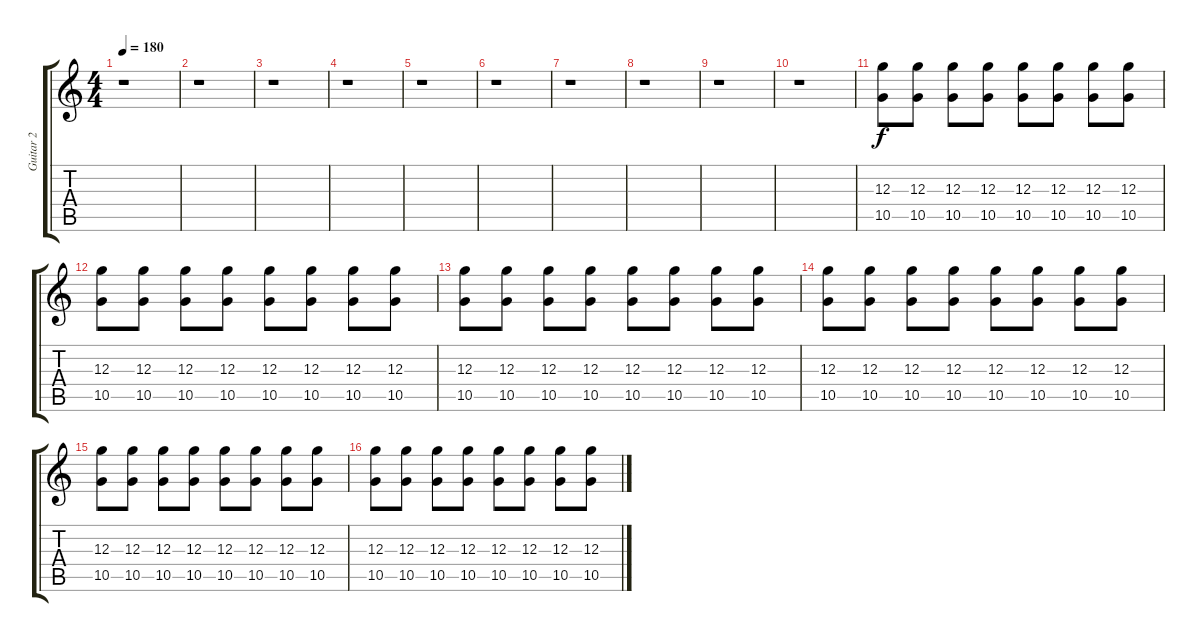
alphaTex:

\track ("Guitar 2" "Guitar 2") {instrument distortionguitar}
\staff {score tabs}
\tuning (E4 B3 G3 D3 A2 E2) {hide}
\ts (4 4)
\tempo 180
\clef g2
\ks c
r.1{dy f} |
r.1 |
r.1 |
r.1 |
r.1 |
r.1 |
r.1 |
r.1 |
r.1 |
r.1 |
(12.3 10.5).8 (12.3 10.5).8 (12.3 10.5).8 (12.3 10.5).8 (12.3 10.5).8 (12.3 10.5).8 (12.3 10.5).8 (12.3 10.5).8 |
(12.3 10.5).8 (12.3 10.5).8 (12.3 10.5).8 (12.3 10.5).8 (12.3 10.5).8 (12.3 10.5).8 (12.3 10.5).8 (12.3 10.5).8 |
(12.3 10.5).8 (12.3 10.5).8 (12.3 10.5).8 (12.3 10.5).8 (12.3 10.5).8 (12.3 10.5).8 (12.3 10.5).8 (12.3 10.5).8 |
(12.3 10.5).8 (12.3 10.5).8 (12.3 10.5).8 (12.3 10.5).8 (12.3 10.5).8 (12.3 10.5).8 (12.3 10.5).8 (12.3 10.5).8 |
(12.3 10.5).8 (12.3 10.5).8 (12.3 10.5).8 (12.3 10.5).8 (12.3 10.5).8 (12.3 10.5).8 (12.3 10.5).8 (12.3 10.5).8 |
(12.3 10.5).8 (12.3 10.5).8 (12.3 10.5).8 (12.3 10.5).8 (12.3 10.5).8 (12.3 10.5).8 (12.3 10.5).8 (12.3 10.5).8
